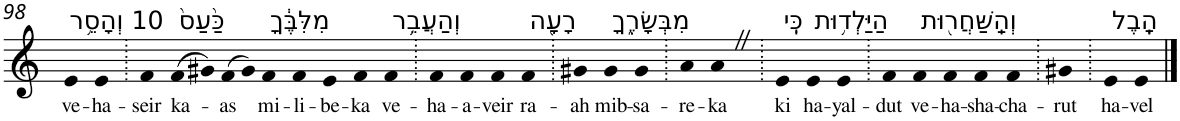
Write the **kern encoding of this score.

**kern	**text
*part1	*part1
*staff1	*staff1
*I"Piano	*
*I'Pno	*
!!LO:PB:g=z
*clefG2	*
*k[]	*
=98	=98
!LO:TX:a:t=10 וְהָסֵ֥ר	!
!	!LO:LY:b
4e	ve-
!	!LO:LY:b
4e	-ha-
=99.	=99.
!	!LO:LY:b
4f	-seir
!LO:TX:a:t=כַּ֙עַס֙	!
!	!LO:LY:b
(>8f	ka-
8g#X)	.
!	!LO:LY:b
(>8f	-as
8g#)	.
!LO:TX:a:t=מִלִּבֶּ֔ךָ	!
!	!LO:LY:b
4f	mi-
!	!LO:LY:b
4f	-li-
!	!LO:LY:b
4e	-be-
!	!LO:LY:b
4f	-ka
!LO:TX:a:t=וְהַעֲבֵ֥ר	!
!	!LO:LY:b
4f	ve-
=100.	=100.
!	!LO:LY:b
4f	-ha-
!	!LO:LY:b
4f	-a-
!	!LO:LY:b
4f	-veir
!LO:TX:a:t=רָעָ֖ה	!
!	!LO:LY:b
4f	ra-
=101.	=101.
!	!LO:LY:b
4g#X	-ah
!LO:TX:a:t=מִבְּשָׂרֶ֑ךָ	!
!	!LO:LY:b
4g#	mib-
!	!LO:LY:b
4g#	-sa-
=102.	=102.
!	!LO:LY:b
4a	-re-
!	!LO:LY:b
4aZ	-ka
=103.	=103.
!LO:TX:a:t=כִּֽי	!
!	!LO:LY:b
4e	ki
!LO:TX:a:t=הַיַּלְד֥וּת	!
!	!LO:LY:b
4e	ha-
!	!LO:LY:b
4e	-yal-
=104.	=104.
!	!LO:LY:b
4f	-dut
!LO:TX:a:t=וְהַֽשַּׁחֲר֖וּת	!
!	!LO:LY:b
4f	ve-
!	!LO:LY:b
4f	-ha-
!	!LO:LY:b
4f	-sha-
!	!LO:LY:b
4f	-cha-
=105.	=105.
!	!LO:LY:b
4g#X	-rut
=106.	=106.
!LO:TX:a:t=הָֽבֶל	!
!	!LO:LY:b
4e	ha-
!	!LO:LY:b
4e	-vel
==	==
*-	*-
